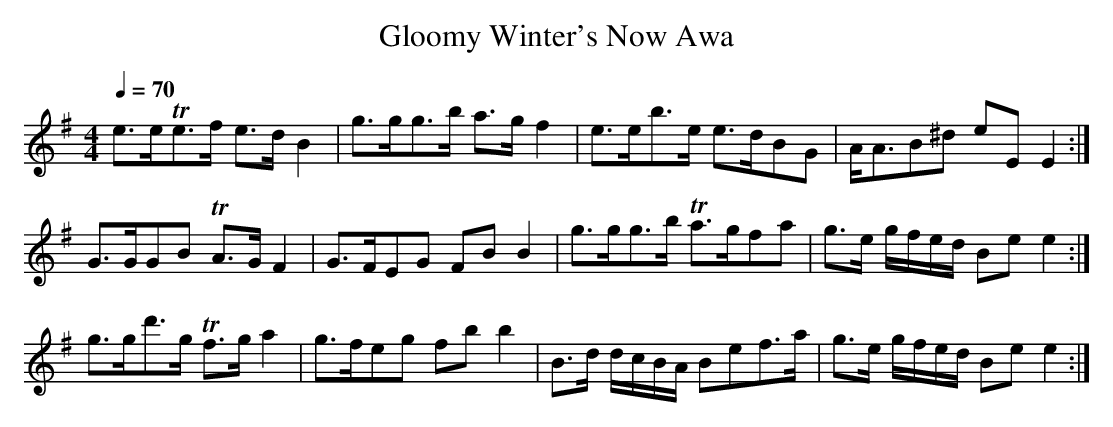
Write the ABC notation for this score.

X:1
T:Gloomy Winter's Now Awa
M:4/4
L:1/8
Q:1/4=70
K:E Minor
e>eTe>f  e>dB2|g>gg>b a>gf2|e>eb>e       e>dBG|A<AB^d       eEE2:|
G>GGB   TA>GF2|G>FEG  FB B2|g>gg>b      Ta>gfa|g>e g/f/e/d/ Bee2:|
g>gd'>g Tf>ga2|g>feg  fb b2|B>d d/c/B/A/ Bef>a|g>e g/f/e/d/ Bee2:|
